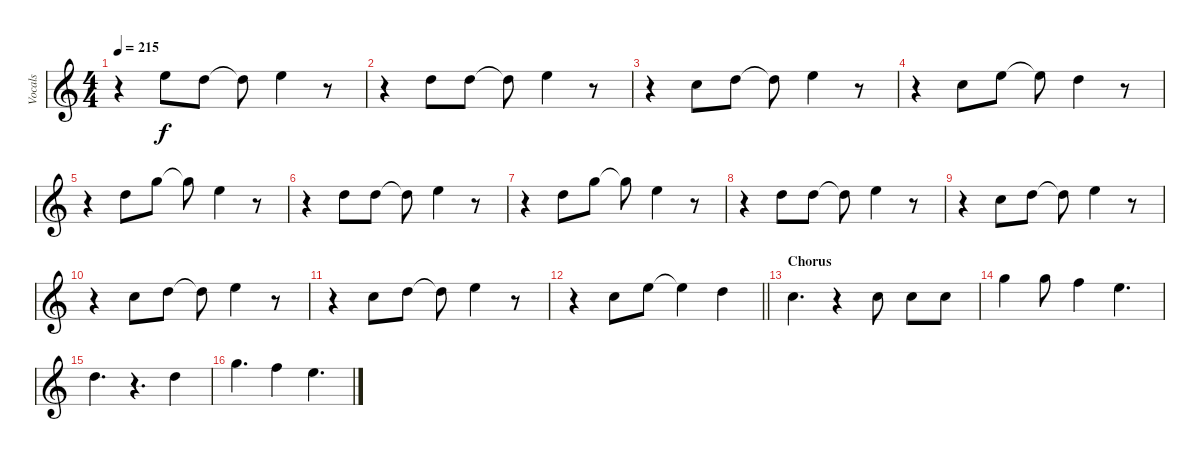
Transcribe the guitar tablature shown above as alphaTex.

\track ("Vocals" "Vocals") {instrument flute}
\staff {score}
\tuning (E4 B3 G3 D3 A2 E2 B1) {hide}
\ts (4 4)
\tempo 215
\clef g2
\ks c
r.4{dy f} 12.1.8 10.1.8 10.1{t}.8 12.1.4 r.8 |
r.4 10.1.8 10.1.8 10.1{t}.8 12.1.4 r.8 |
r.4 8.1.8 10.1.8 10.1{t}.8 12.1.4 r.8 |
r.4 8.1.8 12.1.8 12.1{t}.8 10.1.4 r.8 |
r.4 10.1.8 15.1.8 15.1{t}.8 12.1.4 r.8 |
r.4 10.1.8 10.1.8 10.1{t}.8 12.1.4 r.8 |
r.4 10.1.8 15.1.8 15.1{t}.8 12.1.4 r.8 |
r.4 10.1.8 10.1.8 10.1{t}.8 12.1.4 r.8 |
r.4 8.1.8 10.1.8 10.1{t}.8 12.1.4 r.8 |
r.4 8.1.8 10.1.8 10.1{t}.8 12.1.4 r.8 |
r.4 8.1.8 10.1.8 10.1{t}.8 12.1.4 r.8 |
\barLineRight lightlight
r.4 8.1.8 12.1.8 12.1{t}.4 10.1.4 |
\section ("" "Chorus")
8.1.4{d} r.4 8.1.8 8.1.8 8.1.8 |
15.1.4 15.1.8 13.1.4 12.1.4{d} |
10.1.4{d} r.4{d} 10.1.4 |
15.1.4{d} 13.1.4 12.1.4{d}
